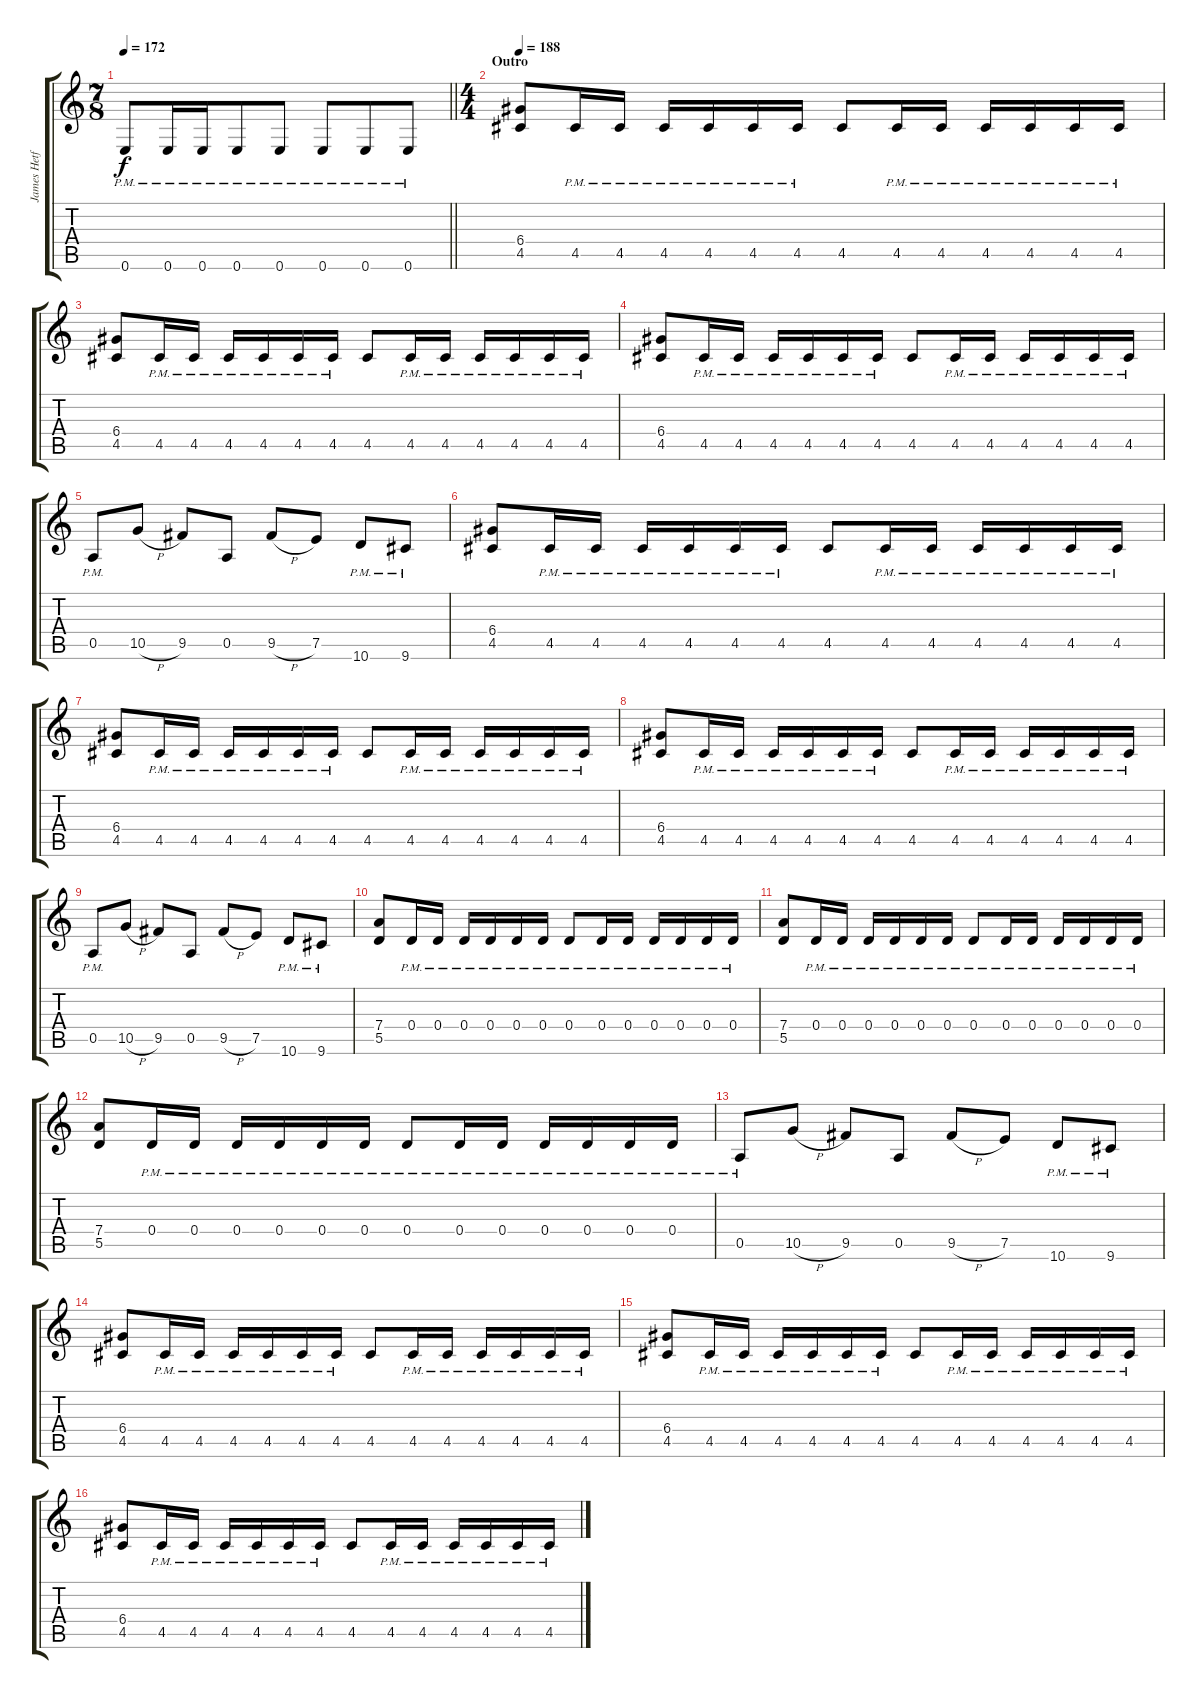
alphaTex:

\track ("James Hetfield Rhythm" "James Hetf") {instrument distortionguitar}
\staff {score tabs}
\tuning (E4 B3 G3 D3 A2 E2) {hide}
\ts (7 8)
\tempo 172
\clef g2
\barLineRight lightlight
\ks c
0.6{pm}.8{dy f} 0.6{pm}.16 0.6{pm}.16 0.6{pm}.8 0.6{pm}.8 0.6{pm}.8 0.6{pm}.8 0.6{pm}.8 |
\ts (4 4)
\section ("" "Outro")
\tempo 188
(6.4 4.5).8 4.5{pm}.16 4.5{pm}.16 4.5{pm}.16 4.5{pm}.16 4.5{pm}.16 4.5{pm}.16 4.5.8 4.5{pm}.16 4.5{pm}.16 4.5{pm}.16 4.5{pm}.16 4.5{pm}.16 4.5{pm}.16 |
(6.4 4.5).8 4.5{pm}.16 4.5{pm}.16 4.5{pm}.16 4.5{pm}.16 4.5{pm}.16 4.5{pm}.16 4.5.8 4.5{pm}.16 4.5{pm}.16 4.5{pm}.16 4.5{pm}.16 4.5{pm}.16 4.5{pm}.16 |
(6.4 4.5).8 4.5{pm}.16 4.5{pm}.16 4.5{pm}.16 4.5{pm}.16 4.5{pm}.16 4.5{pm}.16 4.5.8 4.5{pm}.16 4.5{pm}.16 4.5{pm}.16 4.5{pm}.16 4.5{pm}.16 4.5{pm}.16 |
0.5{pm}.8 10.5{h}.8 9.5.8 0.5.8 9.5{h}.8 7.5.8 10.6{pm}.8 9.6{pm}.8 |
(6.4 4.5).8 4.5{pm}.16 4.5{pm}.16 4.5{pm}.16 4.5{pm}.16 4.5{pm}.16 4.5{pm}.16 4.5.8 4.5{pm}.16 4.5{pm}.16 4.5{pm}.16 4.5{pm}.16 4.5{pm}.16 4.5{pm}.16 |
(6.4 4.5).8 4.5{pm}.16 4.5{pm}.16 4.5{pm}.16 4.5{pm}.16 4.5{pm}.16 4.5{pm}.16 4.5.8 4.5{pm}.16 4.5{pm}.16 4.5{pm}.16 4.5{pm}.16 4.5{pm}.16 4.5{pm}.16 |
(6.4 4.5).8 4.5{pm}.16 4.5{pm}.16 4.5{pm}.16 4.5{pm}.16 4.5{pm}.16 4.5{pm}.16 4.5.8 4.5{pm}.16 4.5{pm}.16 4.5{pm}.16 4.5{pm}.16 4.5{pm}.16 4.5{pm}.16 |
0.5{pm}.8 10.5{h}.8 9.5.8 0.5.8 9.5{h}.8 7.5.8 10.6{pm}.8 9.6{pm}.8 |
(7.4 5.5).8 0.4{pm}.16 0.4{pm}.16 0.4{pm}.16 0.4{pm}.16 0.4{pm}.16 0.4{pm}.16 0.4{pm}.8 0.4{pm}.16 0.4{pm}.16 0.4{pm}.16 0.4{pm}.16 0.4{pm}.16 0.4{pm}.16 |
(7.4 5.5).8 0.4{pm}.16 0.4{pm}.16 0.4{pm}.16 0.4{pm}.16 0.4{pm}.16 0.4{pm}.16 0.4{pm}.8 0.4{pm}.16 0.4{pm}.16 0.4{pm}.16 0.4{pm}.16 0.4{pm}.16 0.4{pm}.16 |
(7.4 5.5).8 0.4{pm}.16 0.4{pm}.16 0.4{pm}.16 0.4{pm}.16 0.4{pm}.16 0.4{pm}.16 0.4{pm}.8 0.4{pm}.16 0.4{pm}.16 0.4{pm}.16 0.4{pm}.16 0.4{pm}.16 0.4{pm}.16 |
0.5{pm}.8 10.5{h}.8 9.5.8 0.5.8 9.5{h}.8 7.5.8 10.6{pm}.8 9.6{pm}.8 |
(6.4 4.5).8 4.5{pm}.16 4.5{pm}.16 4.5{pm}.16 4.5{pm}.16 4.5{pm}.16 4.5{pm}.16 4.5.8 4.5{pm}.16 4.5{pm}.16 4.5{pm}.16 4.5{pm}.16 4.5{pm}.16 4.5{pm}.16 |
(6.4 4.5).8 4.5{pm}.16 4.5{pm}.16 4.5{pm}.16 4.5{pm}.16 4.5{pm}.16 4.5{pm}.16 4.5.8 4.5{pm}.16 4.5{pm}.16 4.5{pm}.16 4.5{pm}.16 4.5{pm}.16 4.5{pm}.16 |
(6.4 4.5).8 4.5{pm}.16 4.5{pm}.16 4.5{pm}.16 4.5{pm}.16 4.5{pm}.16 4.5{pm}.16 4.5.8 4.5{pm}.16 4.5{pm}.16 4.5{pm}.16 4.5{pm}.16 4.5{pm}.16 4.5{pm}.16
